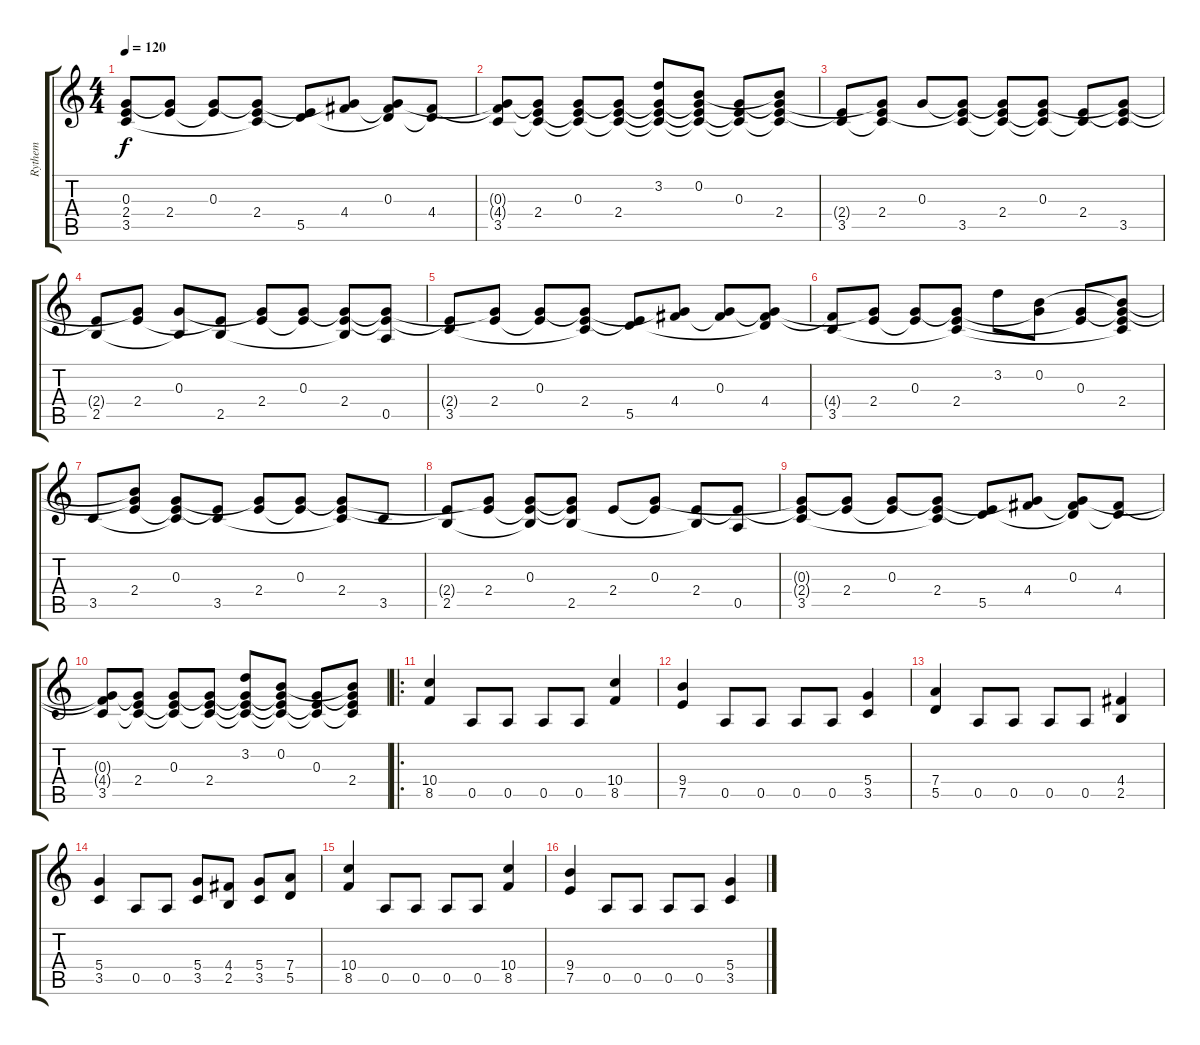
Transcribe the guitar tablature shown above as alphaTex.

\track ("Rythem" "Rythem") {instrument acousticguitarsteel}
\staff {score tabs}
\tuning (E4 B3 G3 D3 A2 E2) {hide}
\ts (4 4)
\tempo 120
\clef g2
\ks c
(0.3{t} 2.4{t} 3.5).8{dy f} (0.3{t} 2.4).8 (0.3 2.4{t}).8 (0.3{t} 2.4 3.5{t}).8 (2.4{t} 5.5).8 (0.3{t} 4.4).8 (0.3 4.4{t} 5.5{t}).8 (4.4 5.5{t}).8 |
(0.3{t} 4.4{t} 3.5).8 (0.3{t} 2.4 3.5{t}).8 (0.3 2.4{t} 3.5{t}).8 (0.3{t} 2.4 3.5{t}).8 (3.2 0.3{t} 2.4{t} 3.5{t}).8 (0.2 0.3{t} 2.4{t} 3.5{t}).8 (0.3 2.4{t} 3.5{t}).8 (0.2{t} 0.3{t} 2.4 3.5{t}).8 |
(2.4{t} 3.5).8 (0.3{t} 2.4 3.5{t}).8 0.3.8 (0.3{t} 2.4{t} 3.5).8 (0.3{t} 2.4 3.5{t}).8 (0.3 2.4{t} 3.5{t}).8 (2.4 3.5{t}).8 (0.3{t} 2.4{t} 3.5).8 |
(2.4{t} 2.5).8 (0.3{t} 2.4).8 (0.3 2.5{t}).8 (2.4{t} 2.5).8 (0.3{t} 2.4).8 (0.3 2.4{t}).8 (0.3{t} 2.4 2.5{t}).8 (0.3{t} 2.4{t} 0.5).8 |
(2.4{t} 3.5).8 (0.3{t} 2.4).8 (0.3 2.4{t}).8 (0.3{t} 2.4 3.5{t}).8 (2.4{t} 5.5).8 (0.3{t} 4.4).8 (0.3 4.4{t}).8 (0.3{t} 4.4 5.5{t}).8 |
(4.4{t} 3.5).8 (0.3{t} 2.4).8 (0.3 2.4{t}).8 (0.3{t} 2.4 3.5{t}).8 3.2.8 (0.2 0.3{t}).8 (0.3 2.4{t}).8 (0.2{t} 0.3{t} 2.4 3.5{t}).8 |
3.5.8 (0.2{t} 0.3{t} 2.4).8 (0.3 2.4{t} 3.5{t}).8 (2.4{t} 3.5).8 (0.3{t} 2.4).8 (0.3 2.4{t}).8 (0.3{t} 2.4 3.5{t}).8 3.5.8 |
(2.4{t} 2.5).8 (0.3{t} 2.4).8 (0.3 2.4{t} 2.5{t}).8 (0.3{t} 2.4{t} 2.5).8 2.4.8 (0.3 2.4{t}).8 (2.4 2.5{t}).8 (2.4{t} 0.5).8 |
(0.3{t} 2.4{t} 3.5).8 (0.3{t} 2.4).8 (0.3 2.4{t}).8 (0.3{t} 2.4 3.5{t}).8 (2.4{t} 5.5).8 (0.3{t} 4.4).8 (0.3 4.4{t} 5.5{t}).8 (4.4 5.5{t}).8 |
(0.3{t} 4.4{t} 3.5).8 (0.3{t} 2.4 3.5{t}).8 (0.3 2.4{t} 3.5{t}).8 (0.3{t} 2.4 3.5{t}).8 (3.2 0.3{t} 2.4{t} 3.5{t}).8 (0.2 0.3{t} 2.4{t} 3.5{t}).8 (0.3 2.4{t} 3.5{t}).8 (0.2{t} 0.3{t} 2.4 3.5{t}).8 |
\ro
(10.4 8.5).4{instrument overdrivenguitar} 0.5.8 0.5.8 0.5.8 0.5.8 (10.4 8.5).4 |
(9.4 7.5).4 0.5.8 0.5.8 0.5.8 0.5.8 (5.4 3.5).4 |
(7.4 5.5).4 0.5.8 0.5.8 0.5.8 0.5.8 (4.4 2.5).4 |
(5.4 3.5).4 0.5.8 0.5.8 (5.4 3.5).8 (4.4 2.5).8 (5.4 3.5).8 (7.4 5.5).8 |
(10.4 8.5).4 0.5.8 0.5.8 0.5.8 0.5.8 (10.4 8.5).4 |
(9.4 7.5).4 0.5.8 0.5.8 0.5.8 0.5.8 (5.4 3.5).4
